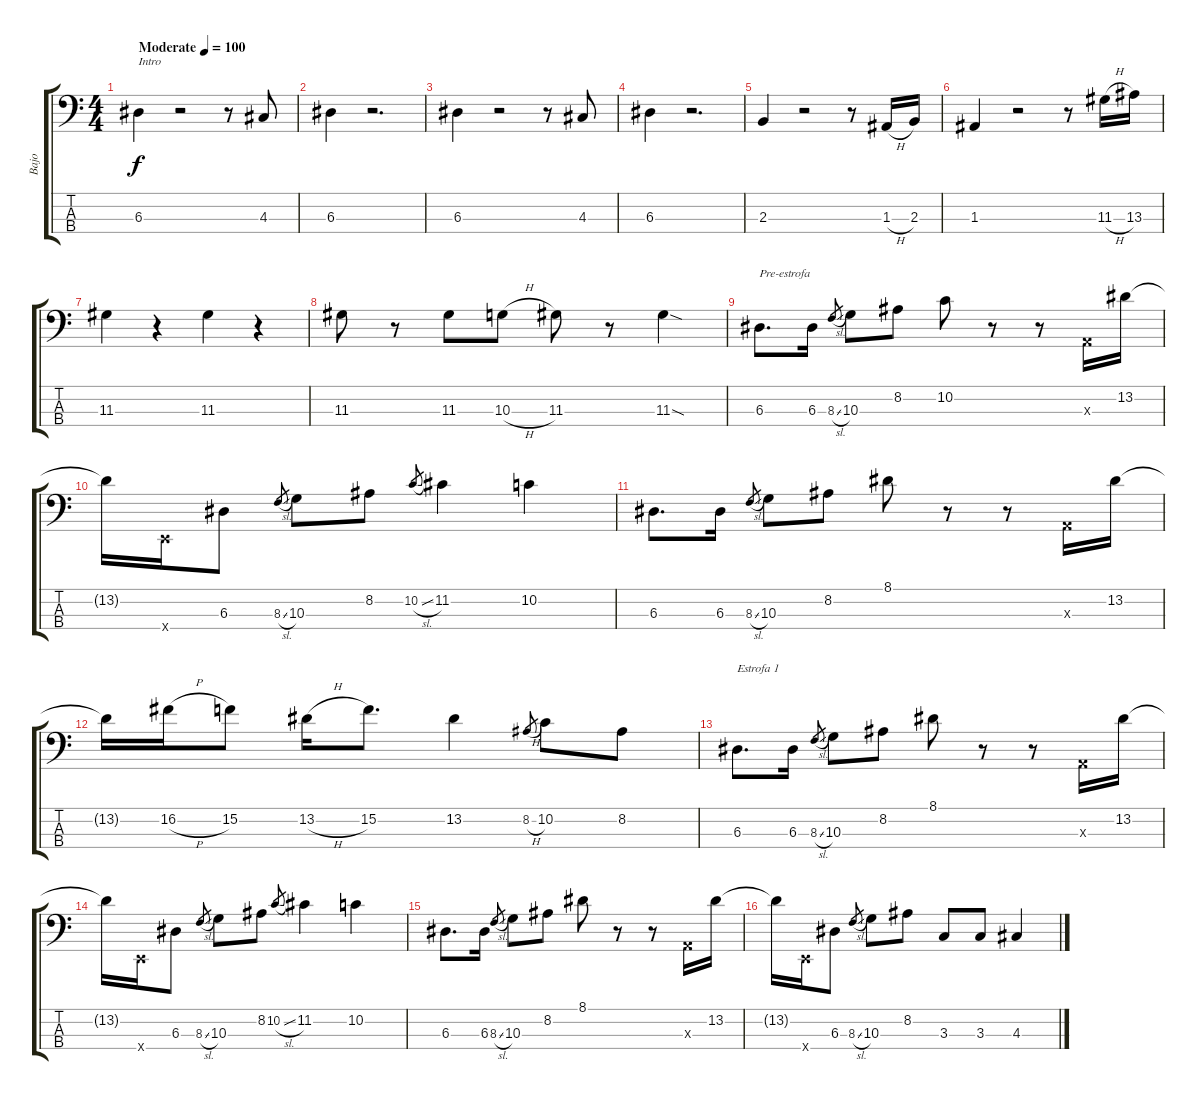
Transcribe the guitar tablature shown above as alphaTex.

\track ("Bajo" "Bajo") {instrument fretlessbass}
\staff {score tabs}
\tuning (G2 D2 A1 E1) {hide}
\ts (4 4)
\tempo (100 "Moderate")
\clef f4
\ks c
6.3.4{txt "Intro" dy f instrument fretlessbass} r.2 r.8 4.3.8 |
6.3.4 r.2{d} |
6.3.4 r.2 r.8 4.3.8 |
6.3.4 r.2{d} |
2.3.4 r.2 r.8 1.3{h}.16 2.3.16 |
1.3.4 r.2 r.8 11.3{h}.16 13.3.16 |
11.3.4 r.4 11.3.4 r.4 |
11.3.8 r.8 11.3.8 10.3{h}.8 11.3.8 r.8 11.3{sod}.4 |
6.3.8{d txt "Pre-estrofa"} 6.3.16 8.3{sl}.8{gr} 10.3.8 8.2.8 10.2.8 r.8 r.8 0.3{x}.16 13.2.16 |
13.2{t}.16 0.4{x}.16 6.3.8 8.3{sl}.8{gr} 10.3.8 8.2.8 10.2{sl}.8{gr} 11.2.4 10.2.4 |
6.3.8{d} 6.3.16 8.3{sl}.8{gr} 10.3.8 8.2.8 8.1.8 r.8 r.8 0.3{x}.16 13.2.16 |
13.2{t}.16 16.2{h}.16 15.2.8 13.2{h}.16 15.2.8{d} 13.2.4 8.2{h}.8{gr} 10.2.8 8.2.8 |
6.3.8{d txt "Estrofa 1"} 6.3.16 8.3{sl}.8{gr} 10.3.8 8.2.8 8.1.8 r.8 r.8 0.3{x}.16 13.2.16 |
13.2{t}.16 0.4{x}.16 6.3.8 8.3{sl}.8{gr} 10.3.8 8.2.8 10.2{sl}.8{gr} 11.2.4 10.2.4 |
6.3.8{d} 6.3.16 8.3{sl}.8{gr} 10.3.8 8.2.8 8.1.8 r.8 r.8 0.3{x}.16 13.2.16 |
13.2{t}.16 0.4{x}.16 6.3.8 8.3{sl}.8{gr} 10.3.8 8.2.8 3.3.8 3.3.8 4.3.4
